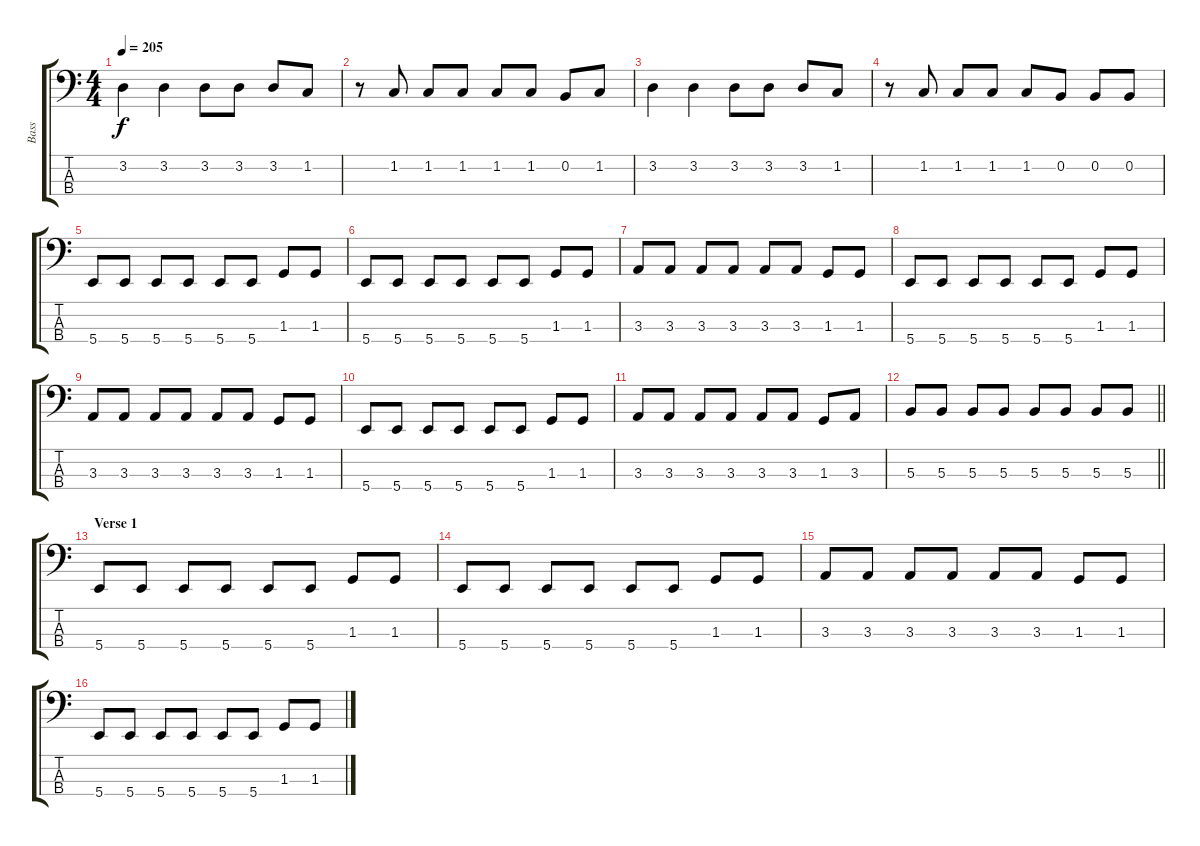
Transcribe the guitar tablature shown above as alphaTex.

\track ("Bass" "Bass") {instrument electricbassfinger}
\staff {score tabs}
\tuning (E2 B1 Gb1 B0) {hide}
\ts (4 4)
\tempo 205
\clef f4
\ks c
3.2.4{dy f} 3.2.4 3.2.8 3.2.8 3.2.8 1.2.8 |
r.8 1.2.8 1.2.8 1.2.8 1.2.8 1.2.8 0.2.8 1.2.8 |
3.2.4 3.2.4 3.2.8 3.2.8 3.2.8 1.2.8 |
r.8 1.2.8 1.2.8 1.2.8 1.2.8 0.2.8 0.2.8 0.2.8 |
5.4.8{volume 16} 5.4.8 5.4.8 5.4.8 5.4.8 5.4.8 1.3.8 1.3.8 |
5.4.8 5.4.8 5.4.8 5.4.8 5.4.8 5.4.8 1.3.8 1.3.8 |
3.3.8 3.3.8 3.3.8 3.3.8 3.3.8 3.3.8 1.3.8 1.3.8 |
5.4.8 5.4.8 5.4.8 5.4.8 5.4.8 5.4.8 1.3.8 1.3.8 |
3.3.8 3.3.8 3.3.8 3.3.8 3.3.8 3.3.8 1.3.8 1.3.8 |
5.4.8 5.4.8 5.4.8 5.4.8 5.4.8 5.4.8 1.3.8 1.3.8 |
3.3.8 3.3.8 3.3.8 3.3.8 3.3.8 3.3.8 1.3.8 3.3.8 |
\barLineRight lightlight
5.3.8 5.3.8 5.3.8 5.3.8 5.3.8 5.3.8 5.3.8 5.3.8 |
\section ("" "Verse 1")
5.4.8 5.4.8 5.4.8 5.4.8 5.4.8 5.4.8 1.3.8 1.3.8 |
5.4.8 5.4.8 5.4.8 5.4.8 5.4.8 5.4.8 1.3.8 1.3.8 |
3.3.8 3.3.8 3.3.8 3.3.8 3.3.8 3.3.8 1.3.8 1.3.8 |
5.4.8 5.4.8 5.4.8 5.4.8 5.4.8 5.4.8 1.3.8 1.3.8
